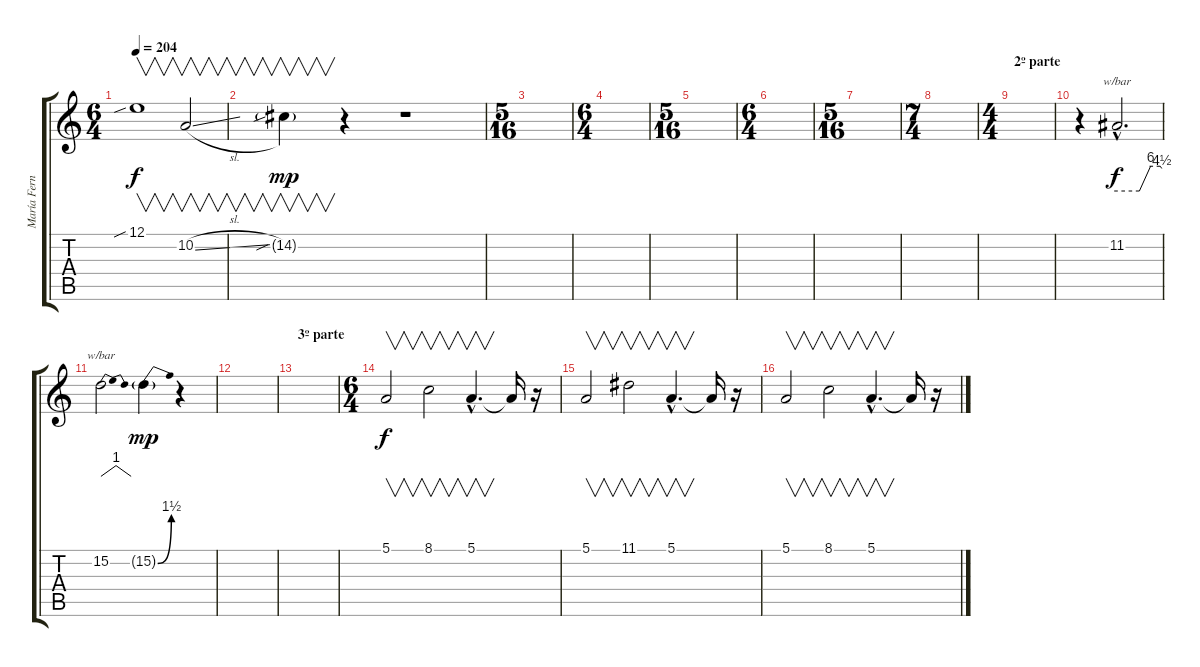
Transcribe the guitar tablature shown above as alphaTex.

\track ("María Fernanda (voz)" "María Fern") {instrument lead3calliope}
\staff {score tabs}
\tuning (E4 B3 G3 D3 A2 E2) {hide}
\ts (6 4)
\tempo 204
\clef g2
\ks c
12.1{sib}.1{v dy f} 10.2{sl}.2{v} |
14.2{sib g}.4{v dy mp} r.4 r.1 |
\ts (5 16)
|
\ts (6 4)
|
\ts (5 16)
|
\ts (6 4)
|
\ts (5 16)
|
\ts (7 4)
|
\ts (4 4)
\section ("" "2º parte")
|
r.4 11.2{hac}.2{d tbe (custom default 0 0 30 0 45 24 58 24 60 18) dy f} |
15.2.2{tbe (dip default 0 0 14 4 30 4 60 0)} 15.2{be (bend 0 0 60 6) g}.4{dy mp} r.4 |
|
\section ("" "3º parte")
|
\ts (6 4)
5.1.2{v dy f} 8.1.2{v} 5.1{hac}.4{v d} 5.1{t}.16 r.16 |
5.1.2{v} 11.1.2{v} 5.1{hac}.4{v d} 5.1{t}.16 r.16 |
5.1.2{v} 8.1.2{v} 5.1{hac}.4{v d} 5.1{t}.16 r.16
